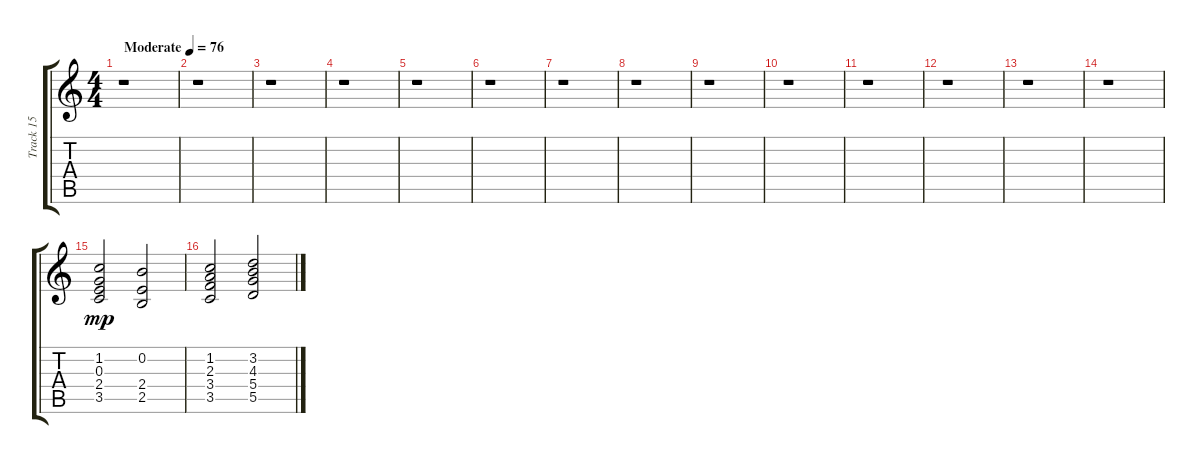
\track ("Track 15" "Track 15") {instrument electricguitarjazz}
\staff {score tabs}
\tuning (E4 B3 G3 D3 A2 E2) {hide}
\ts (4 4)
\tempo (76 "Moderate")
\clef g2
\ks c
r.1{dy mp instrument electricguitarjazz} |
r.1 |
r.1 |
r.1 |
r.1 |
r.1 |
r.1 |
r.1 |
r.1 |
r.1 |
r.1 |
r.1 |
r.1 |
r.1 |
(1.2 0.3 2.4 3.5).2 (0.2 2.4 2.5).2 |
(1.2 2.3 3.4 3.5).2 (3.2 4.3 5.4 5.5).2
